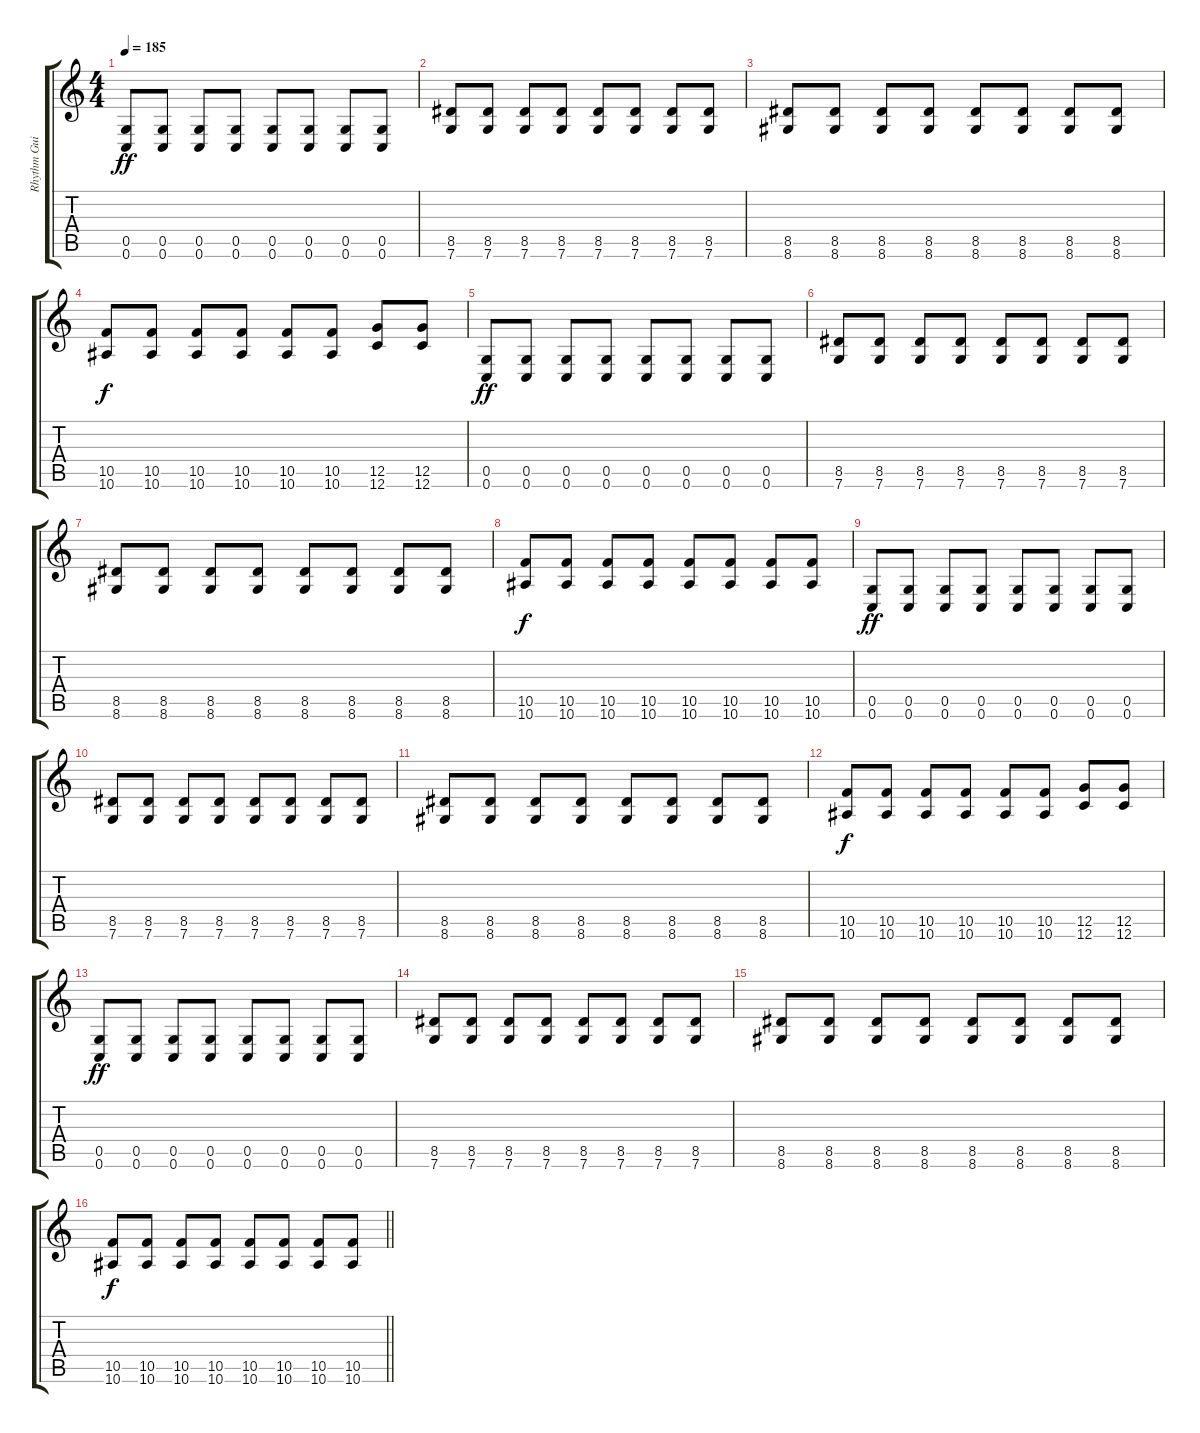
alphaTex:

\track ("Rhythm Guitar" "Rhythm Gui") {solo instrument distortionguitar}
\staff {score tabs}
\tuning (D4 A3 F3 C3 G2 C2) {hide}
\ts (4 4)
\tempo 185
\clef g2
\ks c
(0.5 0.6).8{dy ff} (0.5 0.6).8 (0.5 0.6).8 (0.5 0.6).8 (0.5 0.6).8 (0.5 0.6).8 (0.5 0.6).8 (0.5 0.6).8 |
(8.5 7.6).8 (8.5 7.6).8 (8.5 7.6).8 (8.5 7.6).8 (8.5 7.6).8 (8.5 7.6).8 (8.5 7.6).8 (8.5 7.6).8 |
(8.5 8.6).8 (8.5 8.6).8 (8.5 8.6).8 (8.5 8.6).8 (8.5 8.6).8 (8.5 8.6).8 (8.5 8.6).8 (8.5 8.6).8 |
(10.5 10.6).8{dy f} (10.5 10.6).8 (10.5 10.6).8 (10.5 10.6).8 (10.5 10.6).8 (10.5 10.6).8 (12.5 12.6).8 (12.5 12.6).8 |
(0.5 0.6).8{dy ff} (0.5 0.6).8 (0.5 0.6).8 (0.5 0.6).8 (0.5 0.6).8 (0.5 0.6).8 (0.5 0.6).8 (0.5 0.6).8 |
(8.5 7.6).8 (8.5 7.6).8 (8.5 7.6).8 (8.5 7.6).8 (8.5 7.6).8 (8.5 7.6).8 (8.5 7.6).8 (8.5 7.6).8 |
(8.5 8.6).8 (8.5 8.6).8 (8.5 8.6).8 (8.5 8.6).8 (8.5 8.6).8 (8.5 8.6).8 (8.5 8.6).8 (8.5 8.6).8 |
(10.5 10.6).8{dy f} (10.5 10.6).8 (10.5 10.6).8 (10.5 10.6).8 (10.5 10.6).8 (10.5 10.6).8 (10.5 10.6).8 (10.5 10.6).8 |
(0.5 0.6).8{dy ff} (0.5 0.6).8 (0.5 0.6).8 (0.5 0.6).8 (0.5 0.6).8 (0.5 0.6).8 (0.5 0.6).8 (0.5 0.6).8 |
(8.5 7.6).8 (8.5 7.6).8 (8.5 7.6).8 (8.5 7.6).8 (8.5 7.6).8 (8.5 7.6).8 (8.5 7.6).8 (8.5 7.6).8 |
(8.5 8.6).8 (8.5 8.6).8 (8.5 8.6).8 (8.5 8.6).8 (8.5 8.6).8 (8.5 8.6).8 (8.5 8.6).8 (8.5 8.6).8 |
(10.5 10.6).8{dy f} (10.5 10.6).8 (10.5 10.6).8 (10.5 10.6).8 (10.5 10.6).8 (10.5 10.6).8 (12.5 12.6).8 (12.5 12.6).8 |
(0.5 0.6).8{dy ff} (0.5 0.6).8 (0.5 0.6).8 (0.5 0.6).8 (0.5 0.6).8 (0.5 0.6).8 (0.5 0.6).8 (0.5 0.6).8 |
(8.5 7.6).8 (8.5 7.6).8 (8.5 7.6).8 (8.5 7.6).8 (8.5 7.6).8 (8.5 7.6).8 (8.5 7.6).8 (8.5 7.6).8 |
(8.5 8.6).8 (8.5 8.6).8 (8.5 8.6).8 (8.5 8.6).8 (8.5 8.6).8 (8.5 8.6).8 (8.5 8.6).8 (8.5 8.6).8 |
\barLineRight lightlight
(10.5 10.6).8{dy f} (10.5 10.6).8 (10.5 10.6).8 (10.5 10.6).8 (10.5 10.6).8 (10.5 10.6).8 (10.5 10.6).8 (10.5 10.6).8
